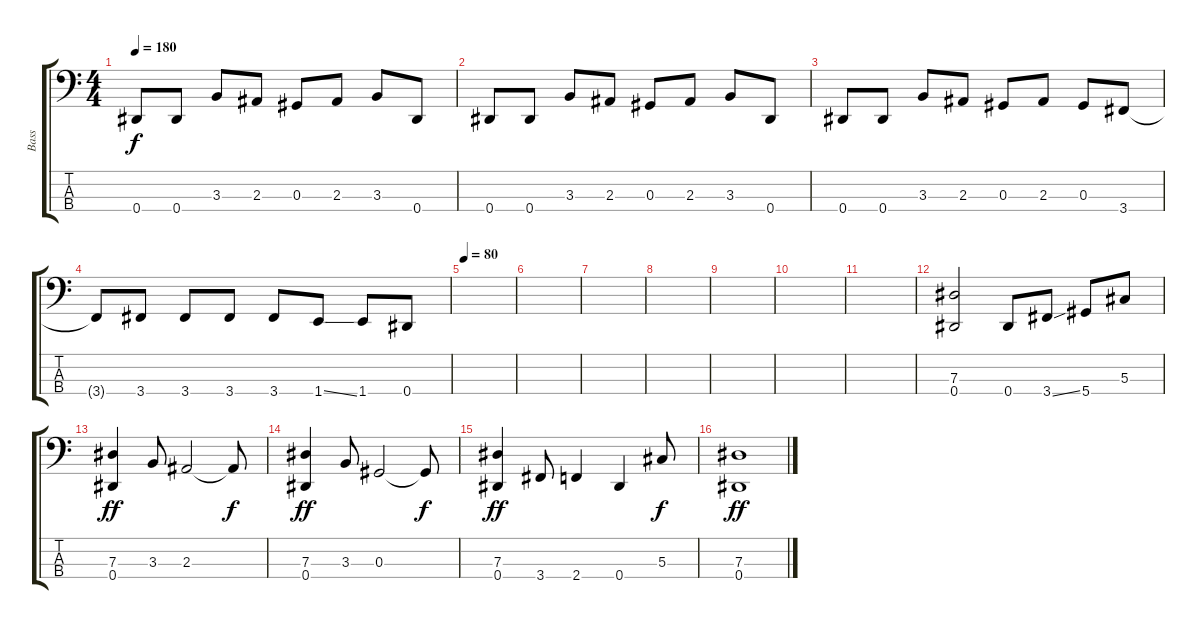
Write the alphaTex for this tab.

\track ("Bass" "Bass") {instrument electricbasspick}
\staff {score tabs}
\tuning (Gb2 Db2 Ab1 Eb1) {hide}
\ts (4 4)
\tempo 180
\clef f4
\ks c
0.4.8{dy f} 0.4.8 3.3.8 2.3.8 0.3.8 2.3.8 3.3.8 0.4.8 |
0.4.8 0.4.8 3.3.8 2.3.8 0.3.8 2.3.8 3.3.8 0.4.8 |
0.4.8 0.4.8 3.3.8 2.3.8 0.3.8 2.3.8 0.3.8 3.4.8 |
3.4{t}.8 3.4.8 3.4.8 3.4.8 3.4.8 1.4{ss}.8 1.4.8 0.4.8 |
\tempo 80
|
|
|
|
|
|
|
(7.3 0.4).2 0.4.8 3.4{ss}.8 5.4.8 5.3.8 |
(7.3 0.4).4{dy ff} 3.3.8 2.3.2 2.3{t}.8{dy f} |
(7.3 0.4).4{dy ff} 3.3.8 0.3.2 0.3{t}.8{dy f} |
(7.3 0.4).4{dy ff} 3.4.8 2.4.4 0.4.4 5.3.8{dy f} |
(7.3 0.4).1{dy ff}
